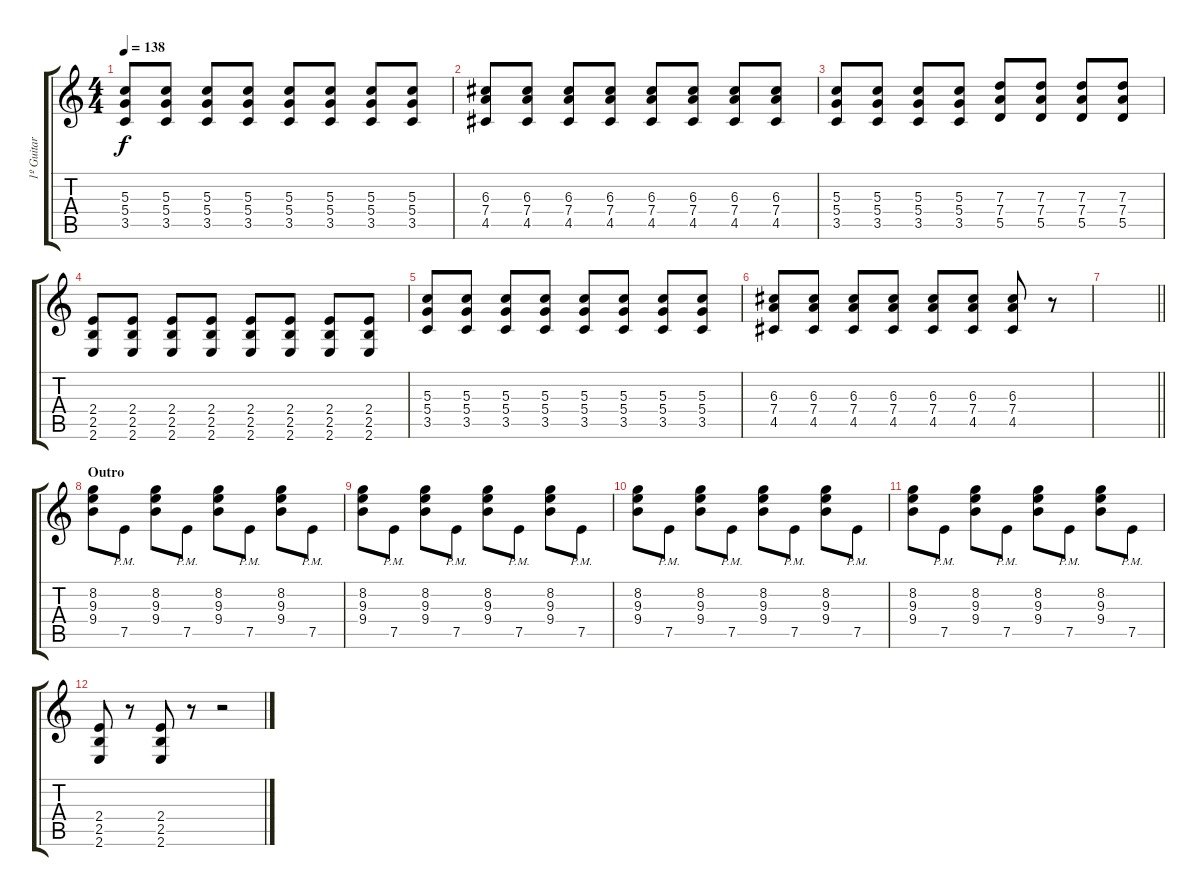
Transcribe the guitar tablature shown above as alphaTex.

\track ("1º Guitar" "1º Guitar") {instrument distortionguitar}
\staff {score tabs}
\tuning (E4 B3 G3 D3 A2 D2) {hide}
\ts (4 4)
\tempo 138
\clef g2
\ks c
(5.3 5.4 3.5).8{dy f} (5.3 5.4 3.5).8 (5.3 5.4 3.5).8 (5.3 5.4 3.5).8 (5.3 5.4 3.5).8 (5.3 5.4 3.5).8 (5.3 5.4 3.5).8 (5.3 5.4 3.5).8 |
(6.3 7.4 4.5).8 (6.3 7.4 4.5).8 (6.3 7.4 4.5).8 (6.3 7.4 4.5).8 (6.3 7.4 4.5).8 (6.3 7.4 4.5).8 (6.3 7.4 4.5).8 (6.3 7.4 4.5).8 |
(5.3 5.4 3.5).8 (5.3 5.4 3.5).8 (5.3 5.4 3.5).8 (5.3 5.4 3.5).8 (7.3 7.4 5.5).8 (7.3 7.4 5.5).8 (7.3 7.4 5.5).8 (7.3 7.4 5.5).8 |
(2.4 2.5 2.6).8 (2.4 2.5 2.6).8 (2.4 2.5 2.6).8 (2.4 2.5 2.6).8 (2.4 2.5 2.6).8 (2.4 2.5 2.6).8 (2.4 2.5 2.6).8 (2.4 2.5 2.6).8 |
(5.3 5.4 3.5).8 (5.3 5.4 3.5).8 (5.3 5.4 3.5).8 (5.3 5.4 3.5).8 (5.3 5.4 3.5).8 (5.3 5.4 3.5).8 (5.3 5.4 3.5).8 (5.3 5.4 3.5).8 |
(6.3 7.4 4.5).8 (6.3 7.4 4.5).8 (6.3 7.4 4.5).8 (6.3 7.4 4.5).8 (6.3 7.4 4.5).8 (6.3 7.4 4.5).8 (6.3 7.4 4.5).8 r.8 |
\barLineRight lightlight
|
\section ("" "Outro")
(8.2 9.3 9.4).8 7.5{pm}.8 (8.2 9.3 9.4).8 7.5{pm}.8 (8.2 9.3 9.4).8 7.5{pm}.8 (8.2 9.3 9.4).8 7.5{pm}.8 |
(8.2 9.3 9.4).8 7.5{pm}.8 (8.2 9.3 9.4).8 7.5{pm}.8 (8.2 9.3 9.4).8 7.5{pm}.8 (8.2 9.3 9.4).8 7.5{pm}.8 |
(8.2 9.3 9.4).8 7.5{pm}.8 (8.2 9.3 9.4).8 7.5{pm}.8 (8.2 9.3 9.4).8 7.5{pm}.8 (8.2 9.3 9.4).8 7.5{pm}.8 |
(8.2 9.3 9.4).8 7.5{pm}.8 (8.2 9.3 9.4).8 7.5{pm}.8 (8.2 9.3 9.4).8 7.5{pm}.8 (8.2 9.3 9.4).8 7.5{pm}.8 |
(2.4 2.5 2.6).8 r.8 (2.4 2.5 2.6).8 r.8 r.2
